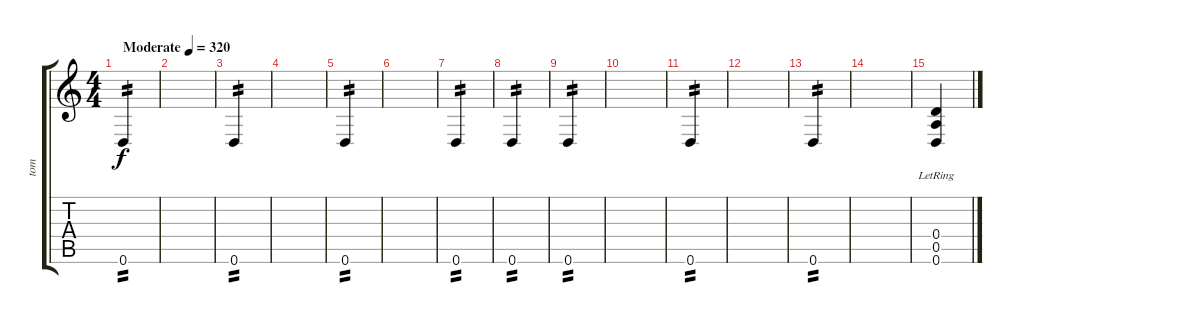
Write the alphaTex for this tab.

\track ("tom" "tom") {instrument acousticguitarsteel}
\staff {score tabs}
\tuning (E4 B3 G3 D3 A2 D2) {hide}
\ts (4 4)
\tempo (320 "Moderate")
\clef g2
\ks c
0.6.4{tp 2 dy f instrument acousticguitarsteel} |
|
0.6.4{tp 2} |
|
0.6.4{tp 2} |
|
0.6.4{tp 2} |
0.6.4{tp 2} |
0.6.4{tp 2} |
|
0.6.4{tp 2} |
|
0.6.4{tp 2} |
|
(0.4{lr} 0.5{lr} 0.6{lr}).4
